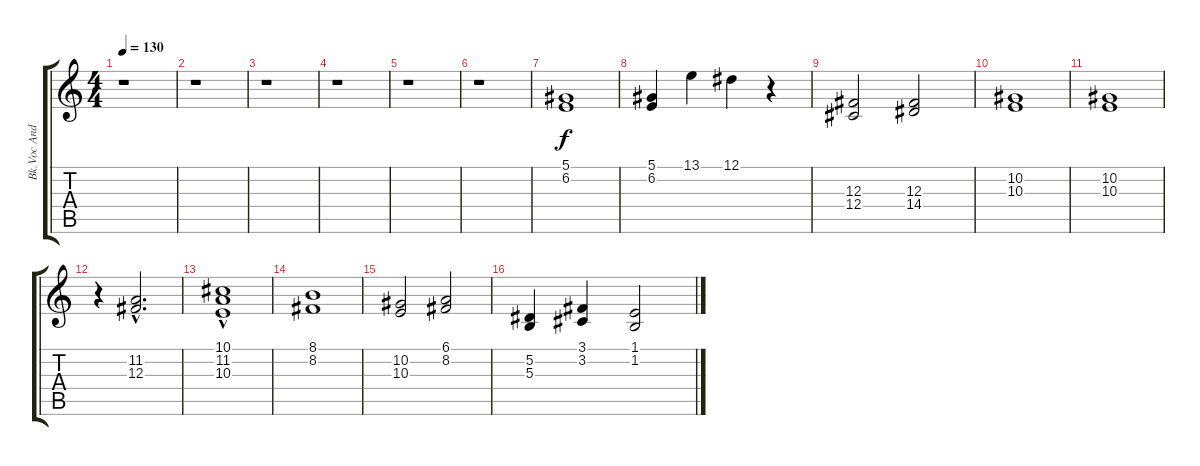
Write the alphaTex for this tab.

\track ("Bk.Voc And Keys " "Bk.Voc And") {instrument choiraahs}
\staff {score tabs}
\tuning (Eb4 Bb3 Gb3 Db3 Ab2 Eb2) {hide}
\ts (4 4)
\tempo 130
\clef g2
\ks c
r.1{dy f} |
r.1 |
r.1 |
r.1 |
r.1 |
r.1 |
(5.1 6.2).1 |
(5.1 6.2).4 13.1.4 12.1.4 r.4 |
(12.3 12.4).2 (12.3 14.4).2 |
(10.2 10.3).1 |
(10.2 10.3).1 |
r.4 (11.2{hac} 12.3{hac}).2{d} |
(10.1{hac} 11.2 10.3).1 |
(8.1 8.2).1 |
(10.2 10.3).2 (6.1 8.2).2 |
(5.2 5.3).4 (3.1 3.2).4 (1.1 1.2).2
